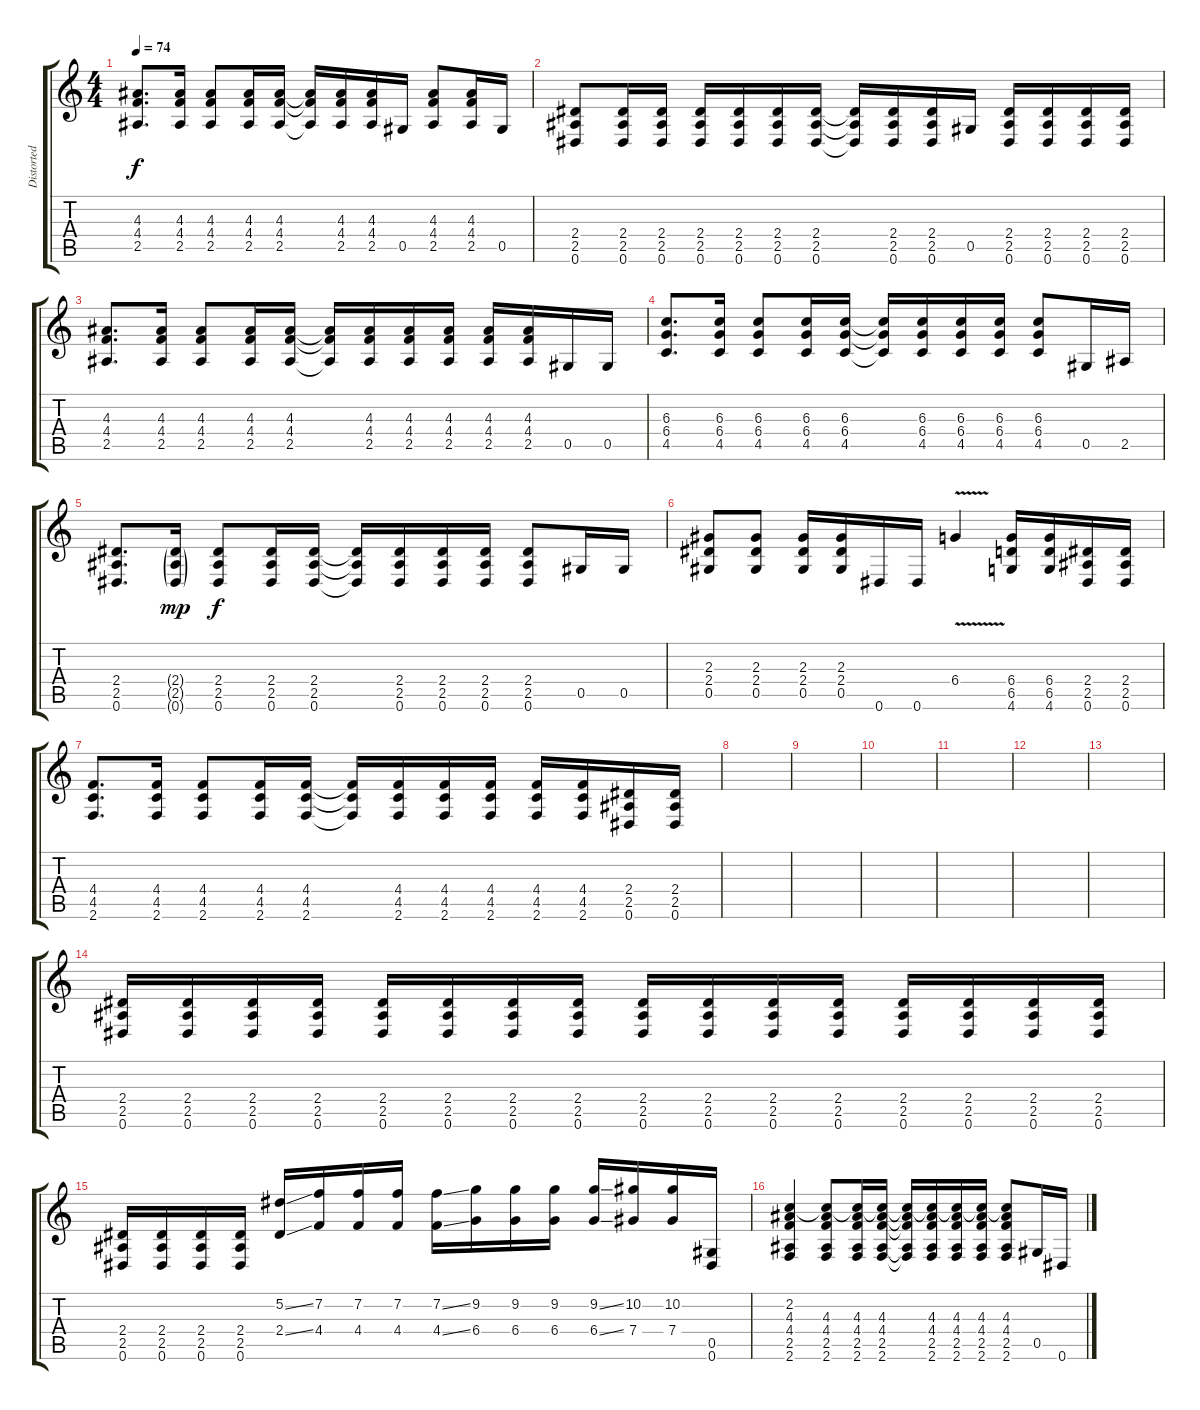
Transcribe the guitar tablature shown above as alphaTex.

\track ("Distorted 2" "Distorted ") {instrument distortionguitar}
\staff {score tabs}
\tuning (Eb4 Bb3 Gb3 Db3 Ab2 Eb2) {hide}
\ts (4 4)
\tempo 74
\clef g2
\ks c
(4.3 4.4 2.5).8{d dy f} (4.3 4.4 2.5).16 (4.3 4.4 2.5).8 (4.3 4.4 2.5).16 (4.3 4.4 2.5).16 (4.3{t} 4.4{t} 2.5{t}).16 (4.3 4.4 2.5).16 (4.3 4.4 2.5).16 0.5.16 (4.3 4.4 2.5).8 (4.3 4.4 2.5).16 0.5.16 |
(2.4 2.5 0.6).8 (2.4 2.5 0.6).16 (2.4 2.5 0.6).16 (2.4 2.5 0.6).16 (2.4 2.5 0.6).16 (2.4 2.5 0.6).16 (2.4 2.5 0.6).16 (2.4{t} 2.5{t} 0.6{t}).16 (2.4 2.5 0.6).16 (2.4 2.5 0.6).16 0.5.16 (2.4 2.5 0.6).16 (2.4 2.5 0.6).16 (2.4 2.5 0.6).16 (2.4 2.5 0.6).16 |
(4.3 4.4 2.5).8{d} (4.3 4.4 2.5).16 (4.3 4.4 2.5).8 (4.3 4.4 2.5).16 (4.3 4.4 2.5).16 (4.3{t} 4.4{t} 2.5{t}).16 (4.3 4.4 2.5).16 (4.3 4.4 2.5).16 (4.3 4.4 2.5).16 (4.3 4.4 2.5).16 (4.3 4.4 2.5).16 0.5.16 0.5.16 |
(6.3 6.4 4.5).8{d} (6.3 6.4 4.5).16 (6.3 6.4 4.5).8 (6.3 6.4 4.5).16 (6.3 6.4 4.5).16 (6.3{t} 6.4{t} 4.5{t}).16 (6.3 6.4 4.5).16 (6.3 6.4 4.5).16 (6.3 6.4 4.5).16 (6.3 6.4 4.5).8 0.5.16 2.5.16 |
(2.4 2.5 0.6).8{d} (2.4{g} 2.5{g} 0.6{g}).16{dy mp} (2.4 2.5 0.6).8{dy f} (2.4 2.5 0.6).16 (2.4 2.5 0.6).16 (2.4{t} 2.5{t} 0.6{t}).16 (2.4 2.5 0.6).16 (2.4 2.5 0.6).16 (2.4 2.5 0.6).16 (2.4 2.5 0.6).8 0.5.16 0.5.16 |
(2.3 2.4 0.5).8 (2.3 2.4 0.5).8 (2.3 2.4 0.5).16 (2.3 2.4 0.5).16 0.6.16 0.6.16 6.4{v}.4 (6.4 6.5 4.6).16 (6.4 6.5 4.6).16 (2.4 2.5 0.6).16 (2.4 2.5 0.6).16 |
(4.4 4.5 2.6).8{d} (4.4 4.5 2.6).16 (4.4 4.5 2.6).8 (4.4 4.5 2.6).16 (4.4 4.5 2.6).16 (4.4{t} 4.5{t} 2.6{t}).16 (4.4 4.5 2.6).16 (4.4 4.5 2.6).16 (4.4 4.5 2.6).16 (4.4 4.5 2.6).16 (4.4 4.5 2.6).16 (2.4 2.5 0.6).16 (2.4 2.5 0.6).16 |
|
|
|
|
|
|
(2.4 2.5 0.6).16{volume 13 balance 12} (2.4 2.5 0.6).16 (2.4 2.5 0.6).16 (2.4 2.5 0.6).16 (2.4 2.5 0.6).16 (2.4 2.5 0.6).16 (2.4 2.5 0.6).16 (2.4 2.5 0.6).16 (2.4 2.5 0.6).16 (2.4 2.5 0.6).16 (2.4 2.5 0.6).16 (2.4 2.5 0.6).16 (2.4 2.5 0.6).16 (2.4 2.5 0.6).16 (2.4 2.5 0.6).16 (2.4 2.5 0.6).16 |
(2.4 2.5 0.6).16 (2.4 2.5 0.6).16 (2.4 2.5 0.6).16 (2.4 2.5 0.6).16 (5.2{ss} 2.4{ss}).16 (7.2 4.4).16 (7.2 4.4).16 (7.2 4.4).16 (7.2{ss} 4.4{ss}).16 (9.2 6.4).16 (9.2 6.4).16 (9.2 6.4).16 (9.2{ss} 6.4{ss}).16 (10.2 7.4).16 (10.2 7.4).16 (0.5 0.6).16 |
(2.2 4.3 4.4 2.5 2.6).4 (2.2{t} 4.3 4.4 2.5 2.6).8 (2.2{t} 4.3 4.4 2.5 2.6).16 (2.2{t} 4.3 4.4 2.5 2.6).16 (2.2{t} 4.3{t} 4.4{t} 2.5{t} 2.6{t}).16 (2.2{t} 4.3 4.4 2.5 2.6).16 (2.2{t} 4.3 4.4 2.5 2.6).16 (2.2{t} 4.3 4.4 2.5 2.6).16 (2.2{t} 4.3 4.4 2.5 2.6).8 0.5.16 0.6.16
